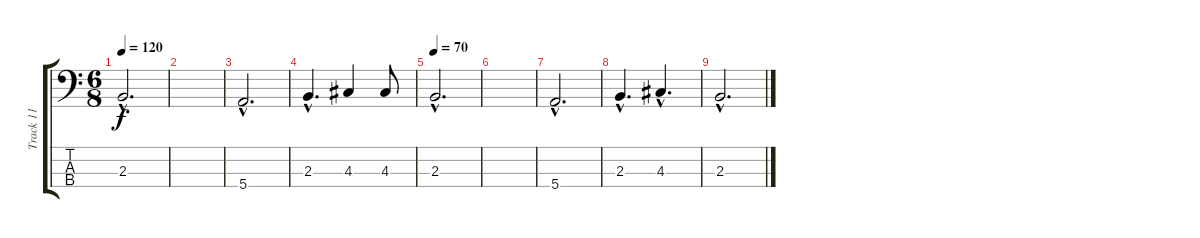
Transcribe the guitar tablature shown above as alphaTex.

\track ("Track 11" "Track 11") {instrument electricbassfinger}
\staff {score tabs}
\tuning (G2 D2 A1 E1) {hide}
\ts (6 8)
\tempo 120
\clef f4
\ks c
2.3{hac}.2{d dy f} |
|
5.4{hac}.2{d} |
2.3{hac}.4{d} 4.3.4 4.3.8 |
\tempo 70
2.3{hac}.2{d} |
|
5.4{hac}.2{d} |
2.3{hac}.4{d} 4.3{hac}.4{d} |
2.3{hac}.2{d}
